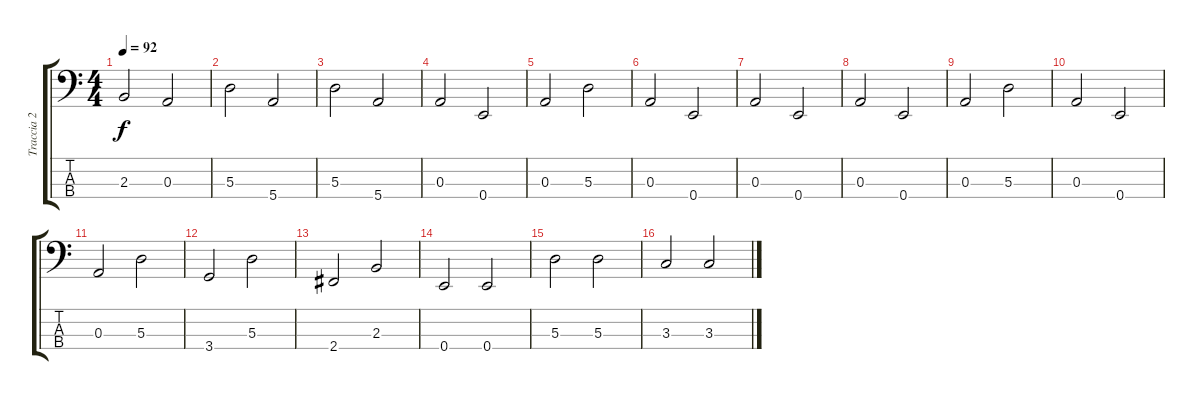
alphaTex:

\track ("Traccia 2" "Traccia 2") {instrument electricbassfinger}
\staff {score tabs}
\tuning (G2 D2 A1 E1) {hide}
\ts (4 4)
\tempo 92
\clef f4
\ks c
2.3.2{dy f} 0.3.2 |
5.3.2 5.4.2 |
5.3.2 5.4.2 |
0.3.2 0.4.2 |
0.3.2 5.3.2 |
0.3.2 0.4.2 |
0.3.2 0.4.2 |
0.3.2 0.4.2 |
0.3.2 5.3.2 |
0.3.2 0.4.2 |
0.3.2 5.3.2 |
3.4.2 5.3.2 |
2.4.2 2.3.2 |
0.4.2 0.4.2 |
5.3.2 5.3.2 |
3.3.2 3.3.2
